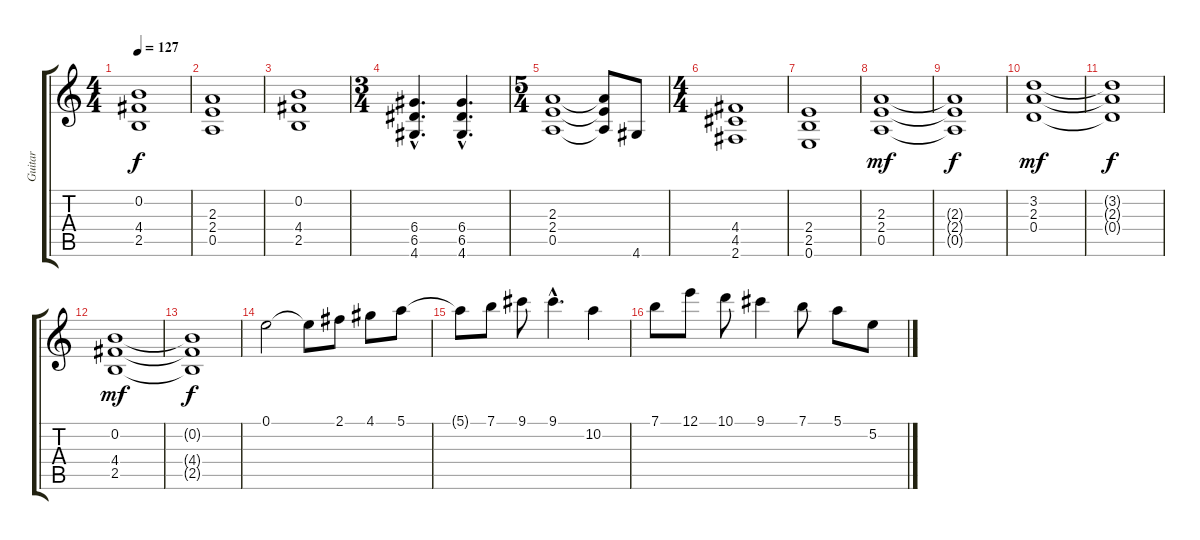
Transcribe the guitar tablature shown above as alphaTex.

\track ("Guitar" "Guitar") {instrument distortionguitar}
\staff {score tabs}
\tuning (E4 B3 G3 D3 A2 E2) {hide}
\ts (4 4)
\tempo 127
\clef g2
\ks c
(0.2{t} 4.4{t} 2.5{t}).1{dy f} |
(2.3 2.4 0.5).1 |
(0.2 4.4 2.5).1 |
\ts (3 4)
(6.4{hac} 6.5{hac} 4.6{hac}).4{d} (6.4{hac} 6.5{hac} 4.6{hac}).4{d} |
\ts (5 4)
(2.3 2.4 0.5).1 (2.3{t} 2.4{t} 0.5{t}).8 4.6.8 |
\ts (4 4)
(4.4 4.5 2.6).1 |
(2.4 2.5 0.6).1 |
(2.3 2.4 0.5).1{dy mf} |
(2.3{t} 2.4{t} 0.5{t}).1{dy f} |
(3.2 2.3 0.4).1{dy mf} |
(3.2{t} 2.3{t} 0.4{t}).1{dy f} |
(0.2 4.4 2.5).1{dy mf} |
(0.2{t} 4.4{t} 2.5{t}).1{dy f} |
0.1.2{volume 12} 0.1{t}.8 2.1.8 4.1.8 5.1.8 |
5.1{t}.8 7.1.8 9.1.8 9.1{hac}.4{d} 10.2.4 |
7.1.8 12.1.8 10.1.8 9.1.4 7.1.8 5.1.8 5.2.8
